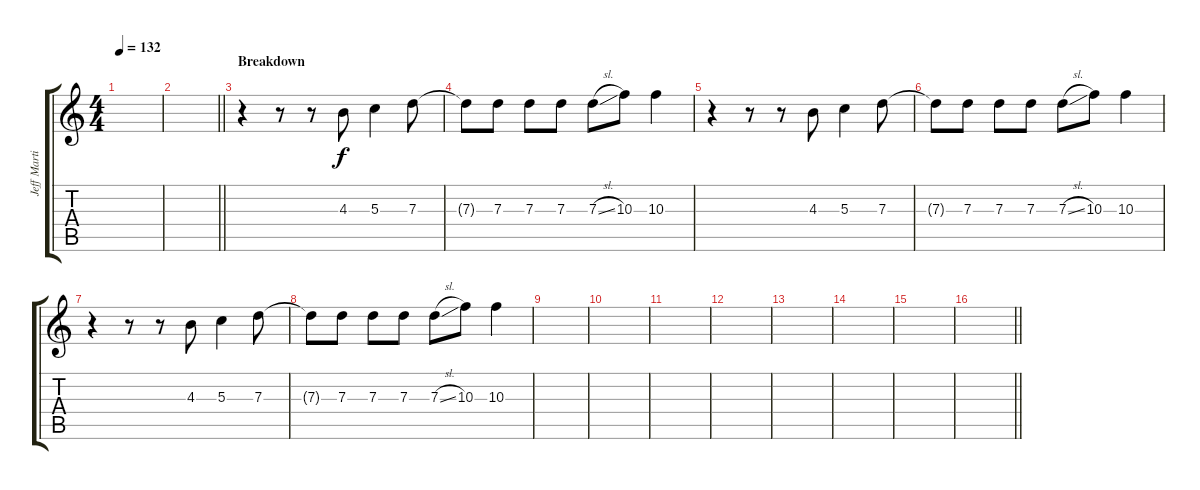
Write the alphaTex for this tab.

\track ("Jeff Martin (Clean Guitar)" "Jeff Marti") {instrument electricguitarclean}
\staff {score tabs}
\tuning (E4 B3 G3 D3 A2 D2) {hide}
\ts (4 4)
\tempo 132
\clef g2
\ks c
|
\barLineRight lightlight
|
\section ("" "Breakdown")
r.4 r.8 r.8 4.3.8 5.3.4 7.3.8 |
7.3{t}.8 7.3.8 7.3.8 7.3.8 7.3{sl}.8 10.3.8 10.3.4 |
r.4 r.8 r.8 4.3.8 5.3.4 7.3.8 |
7.3{t}.8 7.3.8 7.3.8 7.3.8 7.3{sl}.8 10.3.8 10.3.4 |
r.4 r.8 r.8 4.3.8 5.3.4 7.3.8 |
7.3{t}.8 7.3.8 7.3.8 7.3.8 7.3{sl}.8 10.3.8 10.3.4 |
|
|
|
|
|
|
|
\barLineRight lightlight
